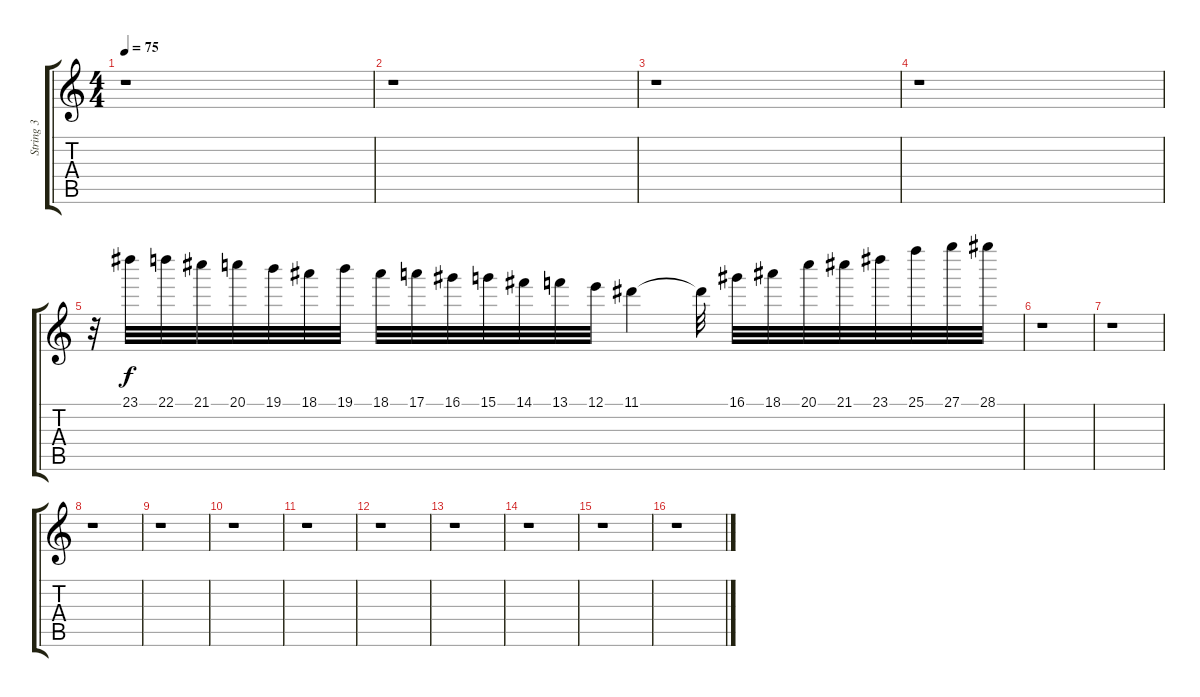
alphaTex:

\track ("String 3" "String 3") {instrument electricguitarjazz}
\staff {score tabs}
\tuning (E4 B3 G3 D3 A2 E2) {hide}
\ts (4 4)
\tempo 75
\clef g2
\ks c
r.1{dy f} |
r.1 |
r.1 |
r.1 |
r.32 23.1.32 22.1.32 21.1.32 20.1.32 19.1.32 18.1.32 19.1.32 18.1.32 17.1.32 16.1.32 15.1.32 14.1.32 13.1.32 12.1.32 11.1.4 11.1{t}.32 16.1.32 18.1.32 20.1.32 21.1.32 23.1.32 25.1.32 27.1.32 28.1.32 |
r.1 |
r.1 |
r.1 |
r.1 |
r.1 |
r.1 |
r.1 |
r.1 |
r.1 |
r.1 |
r.1
